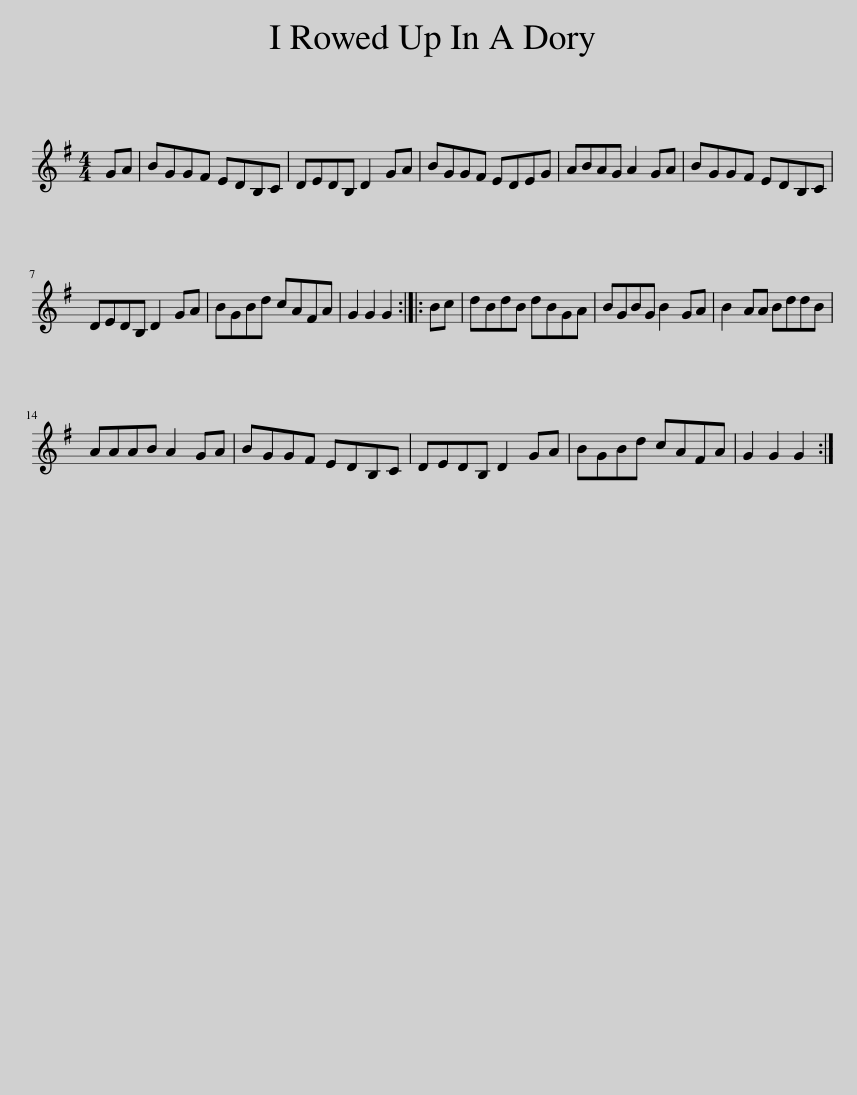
X:1
L:1/8
M:4/4
I:linebreak $
K:G
V:1 treble
V:1
 GA | BGGF EDB,C | DEDB, D2 GA | BGGF EDEG | ABAG A2 GA | %5
 BGGF EDB,C |$ DEDB, D2 GA | BGBd cAFA | G2 G2 G2 :: Bc | %10
 dBdB dBGA | BGBG B2 GA | B2 AA BddB |$ AAAB A2 GA | BGGF EDB,C | %15
 DEDB, D2 GA | BGBd cAFA | G2 G2 G2 :| %18
